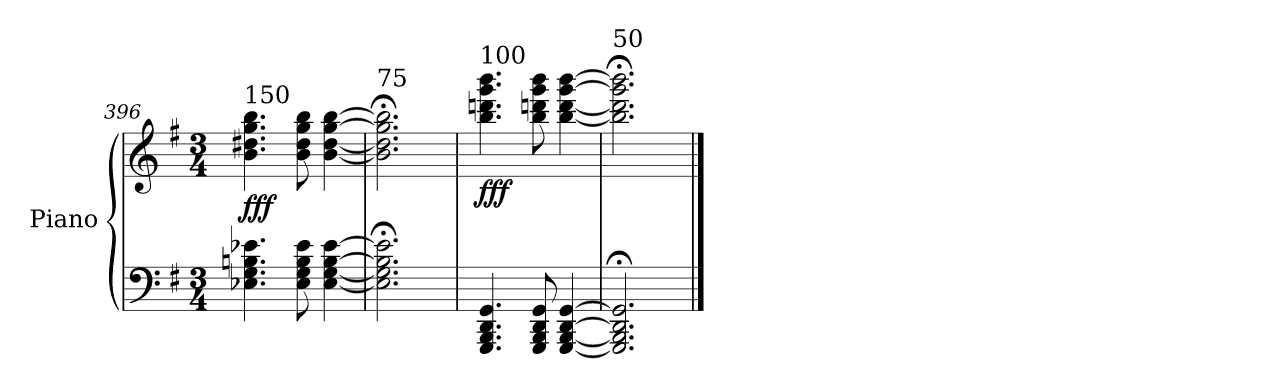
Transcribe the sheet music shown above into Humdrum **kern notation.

**kern	**kern	**dynam
*part1	*part1	*part1
*staff2	*staff1	*staff1/2
*I"Piano	*	*
*I'Pno	*	*
*clefF4	*clefG2	*
*k[f#]	*k[f#]	*
*G:	*G:	*
*M3/4	*M3/4	*
=396	=396	=396
!	!LO:TX:a:t=150	!
!	!	!LO:DY:b
4.E-X\ 4.G\ 4.Bn\ 4.e-X\	4.b\ 4.dd#X\ 4.gg\ 4.bb\	fff
8E-\ 8G\ 8B\ 8e-\	8b\ 8dd#\ 8gg\ 8bb\	.
[4E-\ [4G\ [4B\ [4e-\	[4b\ [4dd#\ [4gg\ [4bb\	.
!!LO:PB:g=z
=397	=397	=397
!	!LO:TX:a:t=75	!
2.E-\];< 2.G\];< 2.B\];< 2.e-\];<	2.b\];< 2.dd#\];< 2.gg\];< 2.bb\];<	.
=398	=398	=398
!	!LO:TX:a:t=100	!
!	!	!LO:DY:b
4.GGG/ 4.BBB/ 4.DD/ 4.GG/	4.bb\ 4.dddn\ 4.ggg\ 4.bbb\	fff
8GGG/ 8BBB/ 8DD/ 8GG/	8bb\ 8dddn\ 8ggg\ 8bbb\	.
[4GGG/ [4BBB/ [4DD/ [4GG/	[4bb\ [4ddd\ [4ggg\ [4bbb\	.
=399	=399	=399
!	!LO:TX:a:t=50	!
2.GGG/]; 2.BBB/]; 2.DD/]; 2.GG/];	2.bb\];< 2.ddd\];< 2.ggg\];< 2.bbb\];<	.
==	==	==
*-	*-	*-
